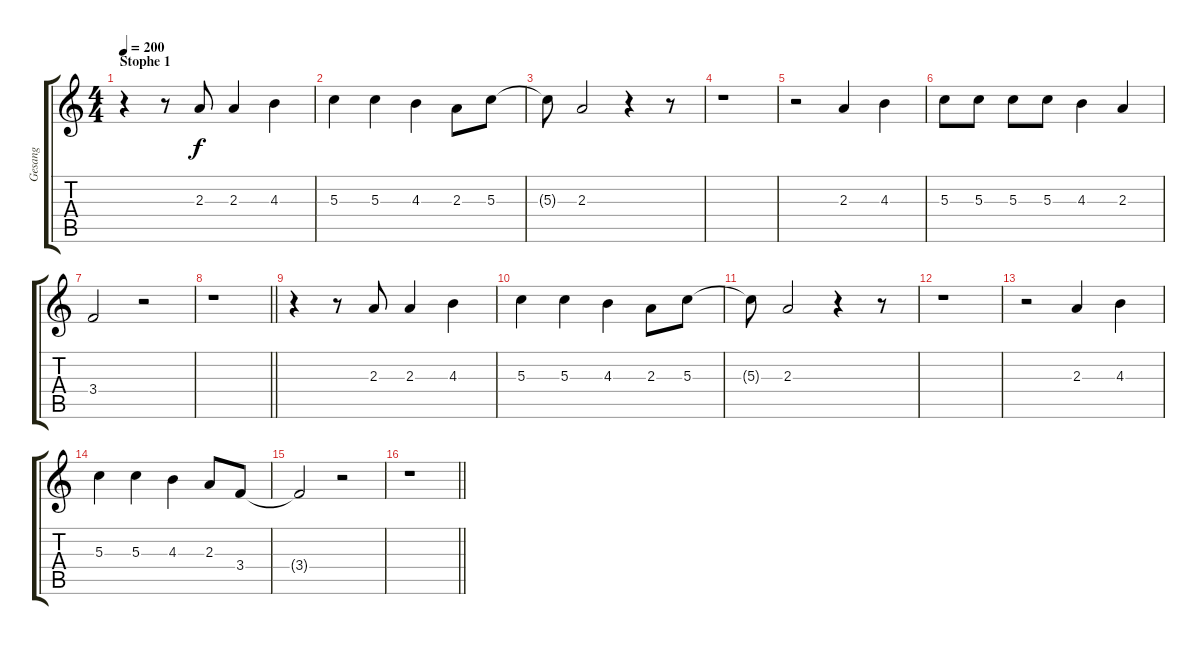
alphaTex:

\track ("Gesang" "Gesang") {instrument acousticguitarsteel}
\staff {score tabs}
\tuning (E4 B3 G3 D3 A2 E2) {hide}
\ts (4 4)
\section ("" "Stophe 1")
\tempo 200
\clef g2
\ks c
r.4{dy f} r.8 2.3.8 2.3.4 4.3.4 |
5.3.4 5.3.4 4.3.4 2.3.8 5.3.8 |
5.3{t}.8 2.3.2 r.4 r.8 |
r.1 |
r.2 2.3.4 4.3.4 |
5.3.8 5.3.8 5.3.8 5.3.8 4.3.4 2.3.4 |
3.4.2 r.2 |
\barLineRight lightlight
r.1 |
r.4 r.8 2.3.8 2.3.4 4.3.4 |
5.3.4 5.3.4 4.3.4 2.3.8 5.3.8 |
5.3{t}.8 2.3.2 r.4 r.8 |
r.1 |
r.2 2.3.4 4.3.4 |
5.3.4 5.3.4 4.3.4 2.3.8 3.4.8 |
3.4{t}.2 r.2 |
\barLineRight lightlight
r.1
